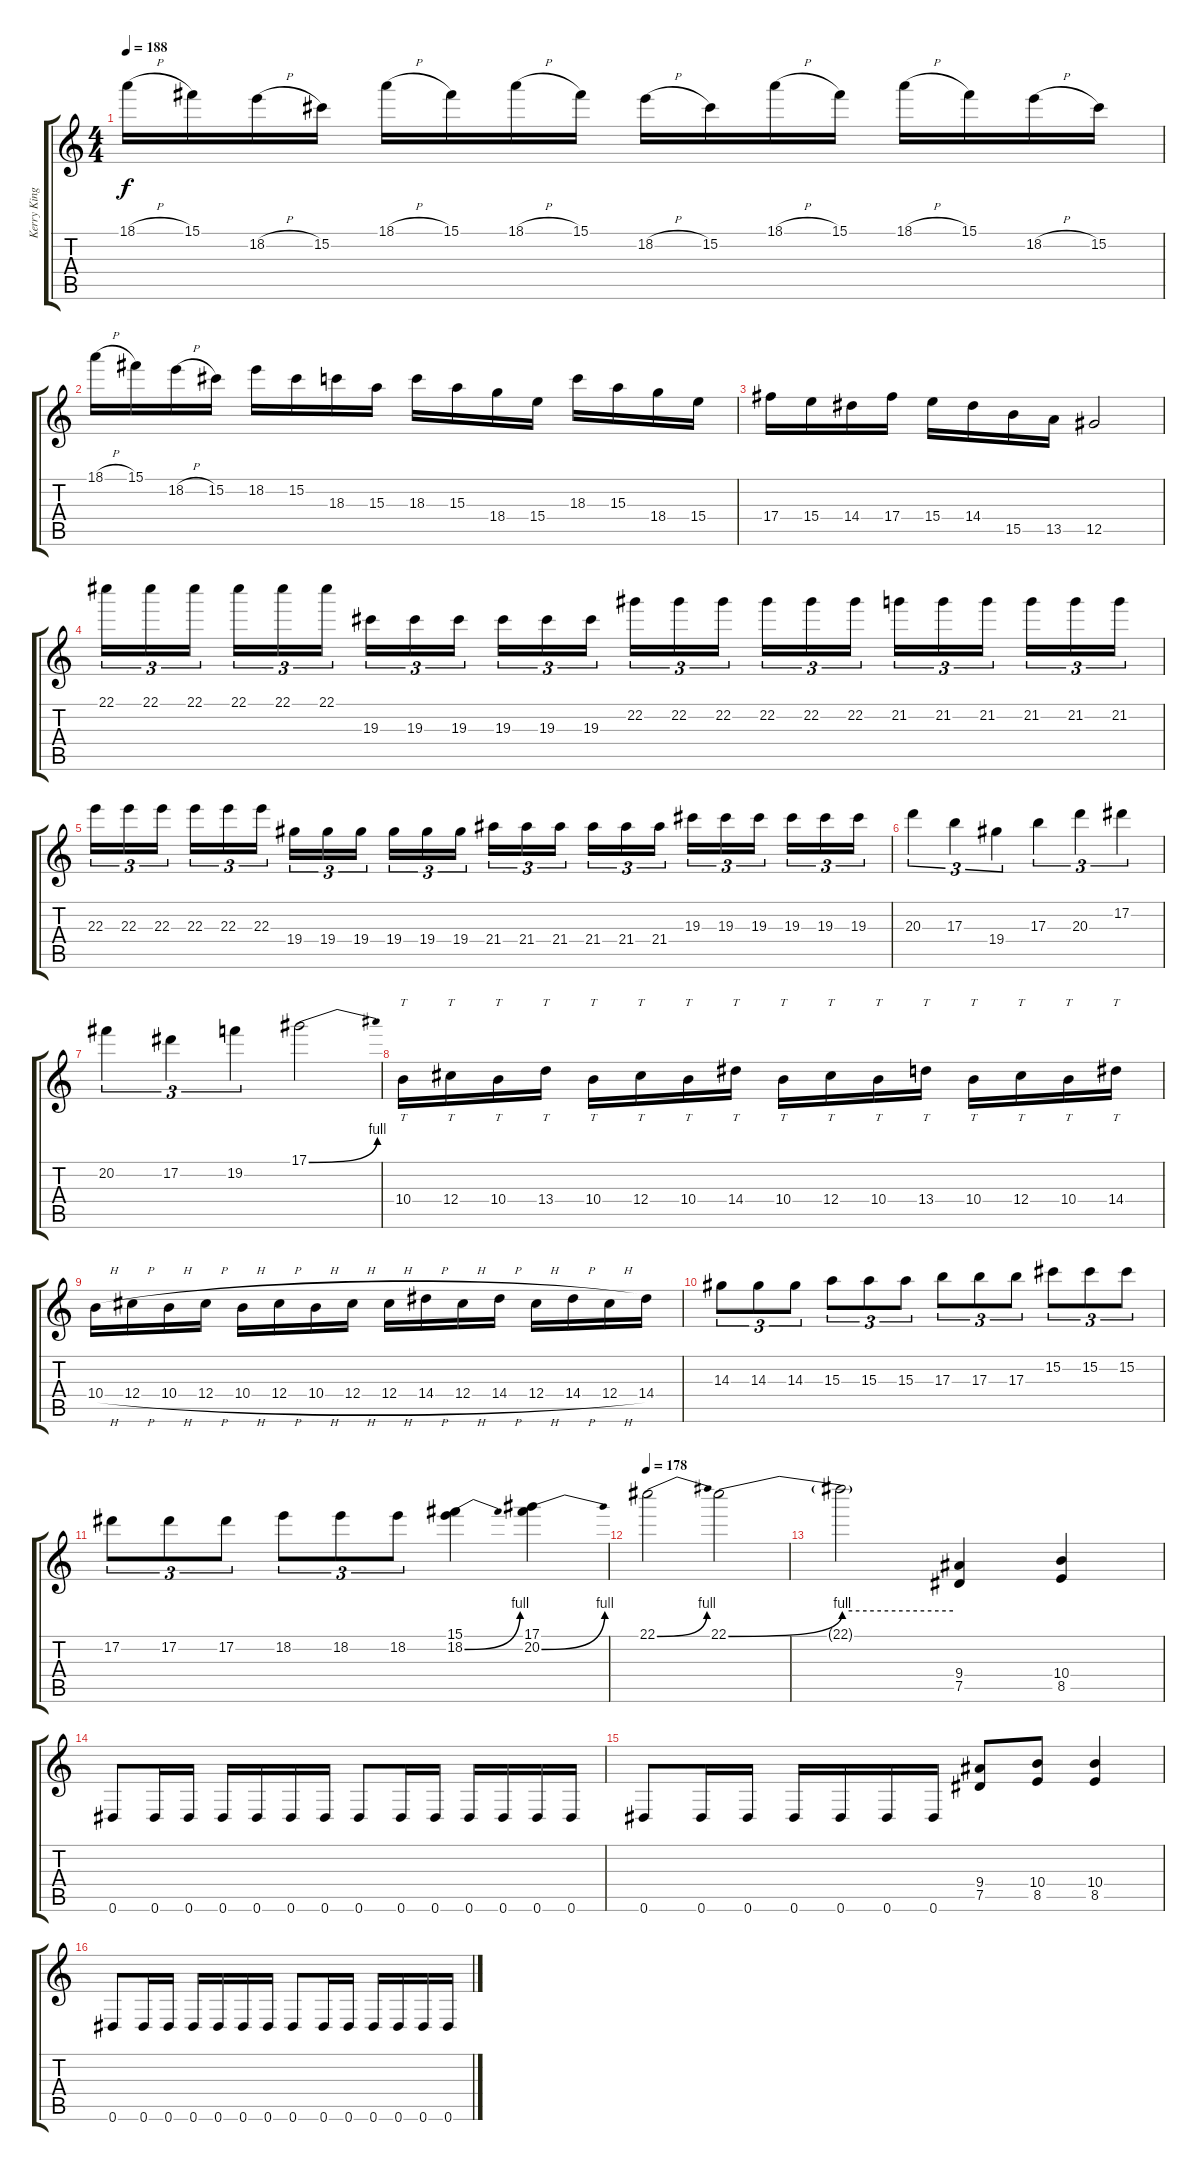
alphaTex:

\track ("Kerry King" "Kerry King") {instrument distortionguitar}
\staff {score tabs}
\tuning (Eb4 Bb3 Gb3 Db3 Ab2 Eb2) {hide}
\ts (4 4)
\tempo 188
\clef g2
\ks c
18.1{h}.16{dy f} 15.1.16 18.2{h}.16 15.2.16 18.1{h}.16 15.1.16 18.1{h}.16 15.1.16 18.2{h}.16 15.2.16 18.1{h}.16 15.1.16 18.1{h}.16 15.1.16 18.2{h}.16 15.2.16 |
18.1{h}.16 15.1.16 18.2{h}.16 15.2.16 18.2.16 15.2.16 18.3.16 15.3.16 18.3.16 15.3.16 18.4.16 15.4.16 18.3.16 15.3.16 18.4.16 15.4.16 |
17.4.16 15.4.16 14.4.16 17.4.16 15.4.16 14.4.16 15.5.16 13.5.16 12.5.2 |
22.1.16{tu (3 2)} 22.1.16{tu (3 2)} 22.1.16{tu (3 2)} 22.1.16{tu (3 2)} 22.1.16{tu (3 2)} 22.1.16{tu (3 2)} 19.3.16{tu (3 2)} 19.3.16{tu (3 2)} 19.3.16{tu (3 2)} 19.3.16{tu (3 2)} 19.3.16{tu (3 2)} 19.3.16{tu (3 2)} 22.2.16{tu (3 2)} 22.2.16{tu (3 2)} 22.2.16{tu (3 2)} 22.2.16{tu (3 2)} 22.2.16{tu (3 2)} 22.2.16{tu (3 2)} 21.2.16{tu (3 2)} 21.2.16{tu (3 2)} 21.2.16{tu (3 2)} 21.2.16{tu (3 2)} 21.2.16{tu (3 2)} 21.2.16{tu (3 2)} |
22.3.16{tu (3 2)} 22.3.16{tu (3 2)} 22.3.16{tu (3 2)} 22.3.16{tu (3 2)} 22.3.16{tu (3 2)} 22.3.16{tu (3 2)} 19.4.16{tu (3 2)} 19.4.16{tu (3 2)} 19.4.16{tu (3 2)} 19.4.16{tu (3 2)} 19.4.16{tu (3 2)} 19.4.16{tu (3 2)} 21.4.16{tu (3 2)} 21.4.16{tu (3 2)} 21.4.16{tu (3 2)} 21.4.16{tu (3 2)} 21.4.16{tu (3 2)} 21.4.16{tu (3 2)} 19.3.16{tu (3 2)} 19.3.16{tu (3 2)} 19.3.16{tu (3 2)} 19.3.16{tu (3 2)} 19.3.16{tu (3 2)} 19.3.16{tu (3 2)} |
20.3.4{tu (3 2)} 17.3.4{tu (3 2)} 19.4.4{tu (3 2)} 17.3.4{tu (3 2)} 20.3.4{tu (3 2)} 17.2.4{tu (3 2)} |
20.2.4{tu (3 2)} 17.2.4{tu (3 2)} 19.2.4{tu (3 2)} 17.1{be (bend 0 0 60 4)}.2 |
10.4.16{tt} 12.4.16{tt} 10.4.16{tt} 13.4.16{tt} 10.4.16{tt} 12.4.16{tt} 10.4.16{tt} 14.4.16{tt} 10.4.16{tt} 12.4.16{tt} 10.4.16{tt} 13.4.16{tt} 10.4.16{tt} 12.4.16{tt} 10.4.16{tt} 14.4.16{tt} |
10.4{h}.16 12.4{h}.16 10.4{h}.16 12.4{h}.16 10.4{h}.16 12.4{h}.16 10.4{h}.16 12.4{h}.16 12.4{h}.16 14.4{h}.16 12.4{h}.16 14.4{h}.16 12.4{h}.16 14.4{h}.16 12.4{h}.16 14.4.16 |
14.3.8{tu (3 2)} 14.3.8{tu (3 2)} 14.3.8{tu (3 2)} 15.3.8{tu (3 2)} 15.3.8{tu (3 2)} 15.3.8{tu (3 2)} 17.3.8{tu (3 2)} 17.3.8{tu (3 2)} 17.3.8{tu (3 2)} 15.2.8{tu (3 2)} 15.2.8{tu (3 2)} 15.2.8{tu (3 2)} |
17.2.8{tu (3 2)} 17.2.8{tu (3 2)} 17.2.8{tu (3 2)} 18.2.8{tu (3 2)} 18.2.8{tu (3 2)} 18.2.8{tu (3 2)} (15.1 18.2{be (bend 0 0 60 4)}).4 (17.1 20.2{be (bend 0 0 60 4)}).4 |
\tempo 178
22.1{be (bend 0 0 60 4)}.2 22.1{be (bend 0 0 60 4)}.2 |
22.1{be (hold 0 4 60 4) t}.2 (9.4 7.5).4 (10.4 8.5).4 |
0.6.8 0.6.16 0.6.16 0.6.16 0.6.16 0.6.16 0.6.16 0.6.8 0.6.16 0.6.16 0.6.16 0.6.16 0.6.16 0.6.16 |
0.6.8 0.6.16 0.6.16 0.6.16 0.6.16 0.6.16 0.6.16 (9.4 7.5).8 (10.4 8.5).8 (10.4 8.5).4 |
0.6.8 0.6.16 0.6.16 0.6.16 0.6.16 0.6.16 0.6.16 0.6.8 0.6.16 0.6.16 0.6.16 0.6.16 0.6.16 0.6.16
